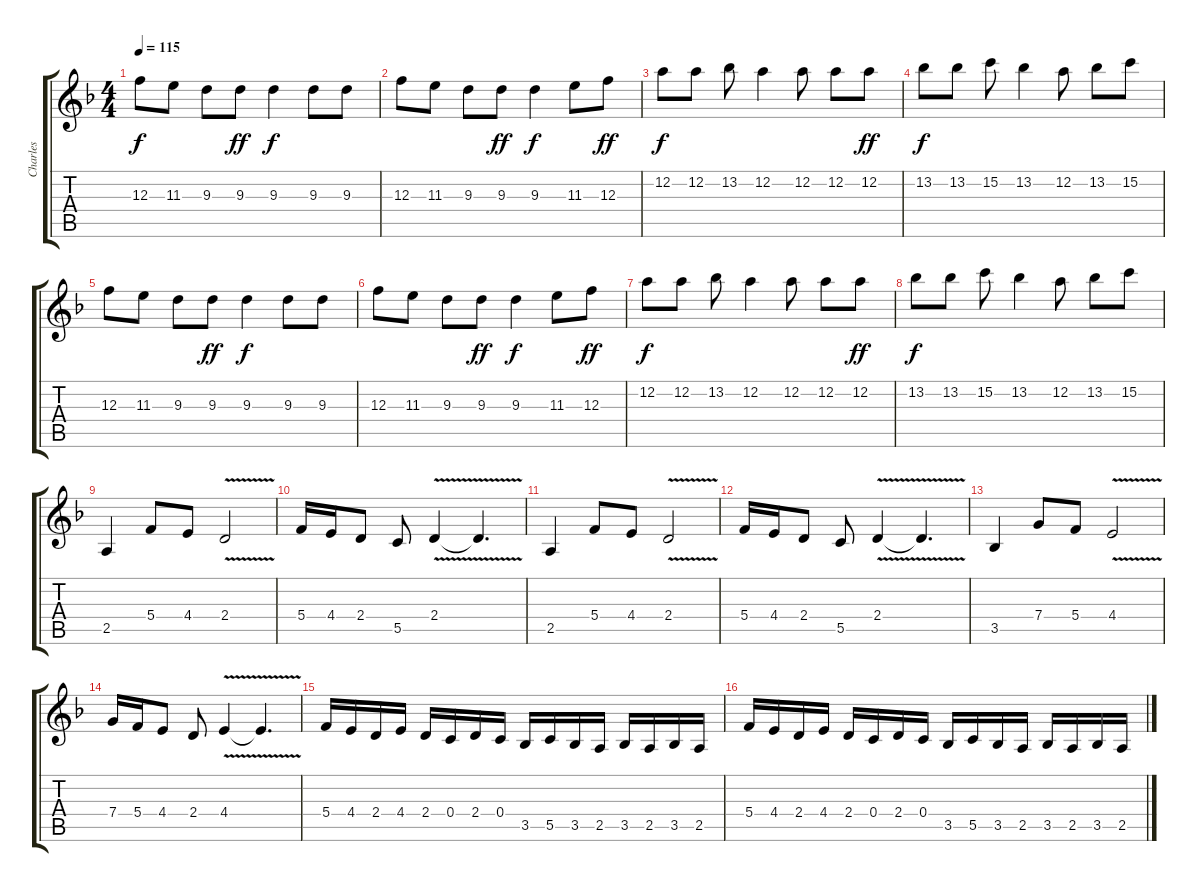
\track ("Charles" "Charles") {instrument distortionguitar}
\staff {score tabs}
\tuning (D4 A3 F3 C3 G2 D2) {hide}
\ts (4 4)
\tempo 115
\clef g2
\ks dminor
12.3.8{dy f volume 10} 11.3.8 9.3.8 9.3.8{dy ff} 9.3.4{dy f} 9.3.8 9.3.8 |
12.3.8 11.3.8 9.3.8 9.3.8{dy ff} 9.3.4{dy f} 11.3.8 12.3.8{dy ff} |
12.2.8{dy f} 12.2.8 13.2.8 12.2.4 12.2.8 12.2.8 12.2.8{dy ff} |
13.2.8{dy f} 13.2.8 15.2.8 13.2.4 12.2.8 13.2.8 15.2.8 |
12.3.8 11.3.8 9.3.8 9.3.8{dy ff} 9.3.4{dy f} 9.3.8 9.3.8 |
12.3.8 11.3.8 9.3.8 9.3.8{dy ff} 9.3.4{dy f} 11.3.8 12.3.8{dy ff} |
12.2.8{dy f} 12.2.8 13.2.8 12.2.4 12.2.8 12.2.8 12.2.8{dy ff} |
13.2.8{dy f} 13.2.8 15.2.8 13.2.4 12.2.8 13.2.8 15.2.8 |
2.5.4{volume 16} 5.4.8 4.4.8 2.4{v}.2 |
5.4.16 4.4.16 2.4.8 5.5.8 2.4{v}.4 2.4{t}.4{d} |
2.5.4 5.4.8 4.4.8 2.4{v}.2 |
5.4.16 4.4.16 2.4.8 5.5.8 2.4{v}.4 2.4{t}.4{d} |
3.5.4 7.4.8 5.4.8 4.4{v}.2 |
7.4.16 5.4.16 4.4.8 2.4.8 4.4{v}.4 4.4{t}.4{d} |
5.4.16 4.4.16 2.4.16 4.4.16 2.4.16 0.4.16 2.4.16 0.4.16 3.5.16 5.5.16 3.5.16 2.5.16 3.5.16 2.5.16 3.5.16 2.5.16 |
5.4.16 4.4.16 2.4.16 4.4.16 2.4.16 0.4.16 2.4.16 0.4.16 3.5.16 5.5.16 3.5.16 2.5.16 3.5.16 2.5.16 3.5.16 2.5.16
